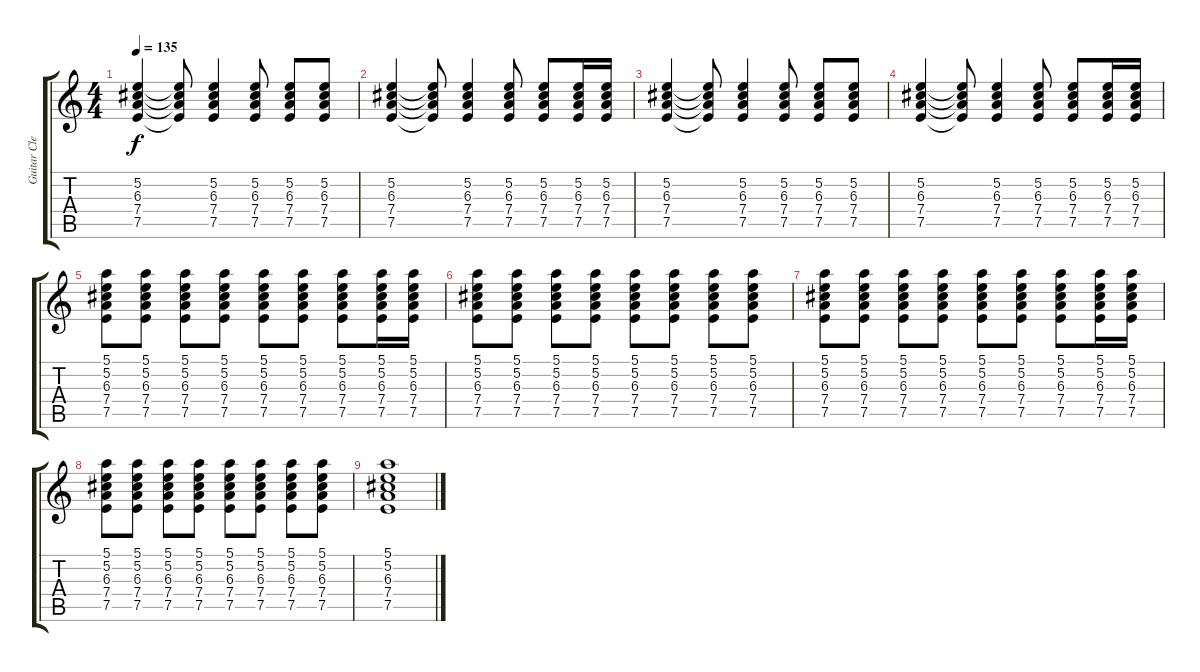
\track ("Guitar Clean" "Guitar Cle") {instrument acousticguitarsteel}
\staff {score tabs}
\tuning (E4 B3 G3 D3 A2 E2) {hide}
\ts (4 4)
\tempo 135
\clef g2
\ks c
(5.2 6.3 7.4 7.5).4{dy f} (5.2{t} 6.3{t} 7.4{t} 7.5{t}).8 (5.2 6.3 7.4 7.5).4 (5.2 6.3 7.4 7.5).8 (5.2 6.3 7.4 7.5).8 (5.2 6.3 7.4 7.5).8 |
(5.2 6.3 7.4 7.5).4 (5.2{t} 6.3{t} 7.4{t} 7.5{t}).8 (5.2 6.3 7.4 7.5).4 (5.2 6.3 7.4 7.5).8 (5.2 6.3 7.4 7.5).8 (5.2 6.3 7.4 7.5).16 (5.2 6.3 7.4 7.5).16 |
(5.2 6.3 7.4 7.5).4 (5.2{t} 6.3{t} 7.4{t} 7.5{t}).8 (5.2 6.3 7.4 7.5).4 (5.2 6.3 7.4 7.5).8 (5.2 6.3 7.4 7.5).8 (5.2 6.3 7.4 7.5).8 |
(5.2 6.3 7.4 7.5).4 (5.2{t} 6.3{t} 7.4{t} 7.5{t}).8 (5.2 6.3 7.4 7.5).4 (5.2 6.3 7.4 7.5).8 (5.2 6.3 7.4 7.5).8 (5.2 6.3 7.4 7.5).16 (5.2 6.3 7.4 7.5).16 |
(5.1 5.2 6.3 7.4 7.5).8 (5.1 5.2 6.3 7.4 7.5).8 (5.1 5.2 6.3 7.4 7.5).8 (5.1 5.2 6.3 7.4 7.5).8 (5.1 5.2 6.3 7.4 7.5).8 (5.1 5.2 6.3 7.4 7.5).8 (5.1 5.2 6.3 7.4 7.5).8 (5.1 5.2 6.3 7.4 7.5).16 (5.1 5.2 6.3 7.4 7.5).16 |
(5.1 5.2 6.3 7.4 7.5).8 (5.1 5.2 6.3 7.4 7.5).8 (5.1 5.2 6.3 7.4 7.5).8 (5.1 5.2 6.3 7.4 7.5).8 (5.1 5.2 6.3 7.4 7.5).8 (5.1 5.2 6.3 7.4 7.5).8 (5.1 5.2 6.3 7.4 7.5).8 (5.1 5.2 6.3 7.4 7.5).8 |
(5.1 5.2 6.3 7.4 7.5).8 (5.1 5.2 6.3 7.4 7.5).8 (5.1 5.2 6.3 7.4 7.5).8 (5.1 5.2 6.3 7.4 7.5).8 (5.1 5.2 6.3 7.4 7.5).8 (5.1 5.2 6.3 7.4 7.5).8 (5.1 5.2 6.3 7.4 7.5).8 (5.1 5.2 6.3 7.4 7.5).16 (5.1 5.2 6.3 7.4 7.5).16 |
(5.1 5.2 6.3 7.4 7.5).8 (5.1 5.2 6.3 7.4 7.5).8 (5.1 5.2 6.3 7.4 7.5).8 (5.1 5.2 6.3 7.4 7.5).8 (5.1 5.2 6.3 7.4 7.5).8 (5.1 5.2 6.3 7.4 7.5).8 (5.1 5.2 6.3 7.4 7.5).8 (5.1 5.2 6.3 7.4 7.5).8 |
(5.1 5.2 6.3 7.4 7.5).1
